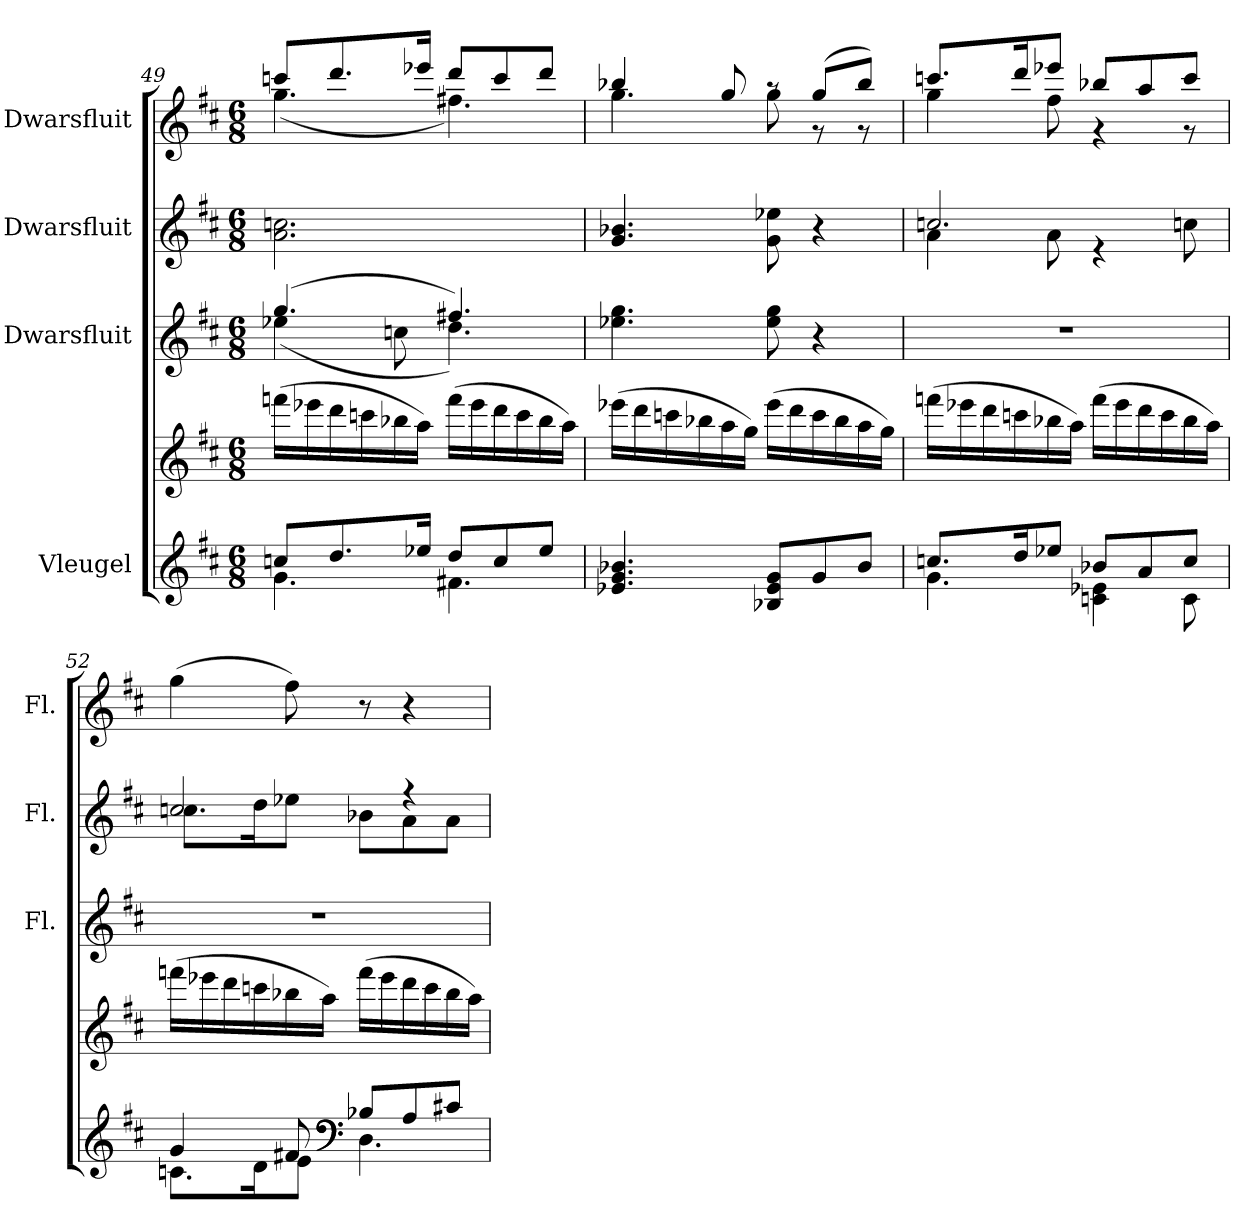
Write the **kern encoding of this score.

**kern	**kern	**kern	**kern	**kern
*part4	*part4	*part3	*part2	*part1
*staff5	*staff4	*staff3	*staff2	*staff1
*I"Vleugel	*	*I"Dwarsfluit	*I"Dwarsfluit	*I"Dwarsfluit
*	*	*I'Fl.	*I'Fl.	*I'Fl.
!!LO:LB:g=z
*clefG2	*clefG2	*clefG2	*clefG2	*clefG2
*k[f#c#]	*k[f#c#]	*k[f#c#]	*k[f#c#]	*k[f#c#]
*M6/8	*M6/8	*M6/8	*M6/8	*M6/8
=49	=49	=49	=49	=49
*^	*	*^	*	*^
8ccn/L	4.g\	(16fffn\LL	(4.gg/	(4ee-X\	2.a\ 2.ccn\	8cccn/L	(4.gg\
.	.	16eee-X\	.	.	.	.	.
8.dd/	.	16ddd\	.	.	.	8.ddd/	.
.	.	16cccn\	.	.	.	.	.
.	.	16bb-X\	.	8ccn\	.	.	.
16ee-X/Jk	.	16aa\JJ)	.	.	.	16eee-X/Jk	.
8dd/L	4.f#X\	(16fff\LL	4.ff#X/)	4.dd\)	.	8ddd/L	4.ff#X\)
.	.	16eee-\	.	.	.	.	.
8cc/	.	16ddd\	.	.	.	8ccc/	.
.	.	16ccc\	.	.	.	.	.
8ee-/J	.	16bb-\	.	.	.	8ddd/J	.
.	.	16aa\JJ)	.	.	.	.	.
*v	*v	*	*v	*v	*	*	*
=50	=50	=50	=50	=50	=50
4.e-X/ 4.g/ 4.b-X/	(16eee-X\LL	4.ee-X\ 4.gg\	4.g/ 4.b-X/	4bb-X/	4.gg\
.	16ddd\	.	.	.	.
.	16cccn\	.	.	.	.
.	16bb-X\	.	.	.	.
.	16aa\	.	.	8gg/	.
.	16gg\JJ)	.	.	.	.
8B-X/ 8e-/ 8g/L	(16eee-\LL	8ee-\ 8gg\	8g\ 8ee-X\	8raa	8gg\
.	16ddd\	.	.	.	.
8g/	16ccc\	4r	4r	(8gg/L	8r
.	16bb-\	.	.	.	.
8b-/J	16aa\	.	.	8bb-/J)	8r
.	16gg\JJ)	.	.	.	.
!!LO:PB:g=z	!!
=51	=51	=51	=51	=51	=51
*^	*	*	*^	*	*
8.ccn/L	4.g\	(16fffn\LL	2.r	2.ccn/	4a\	8.cccn/L	4gg\
.	.	16eee-X\	.	.	.	.	.
.	.	16ddd\	.	.	.	.	.
16dd/K	.	16cccn\	.	.	.	16ddd/K	.
8ee-X/J	.	16bb-X\	.	.	8a\	8eee-X/J	8ff#\
.	.	16aa\JJ)	.	.	.	.	.
8b-X/L	4cn\ 4e-X\	(16fff\LL	.	.	4r	8bb-X/L	4r
.	.	16eee-\	.	.	.	.	.
8a/	.	16ddd\	.	.	.	8aa/	.
.	.	16ccc\	.	.	.	.	.
8cc/J	8c\	16bb-\	.	.	8ccn\	8ccc/J	8r
.	.	16aa\JJ)	.	.	.	.	.
*	*	*	*	*	*	*v	*v
=52	=52	=52	=52	=52	=52	=52
4g/	8.cn\L	(16fffn\LL	2.r	2ccn/	8.cc\L	(4gg\
.	.	16eee-X\	.	.	.	.
.	.	16ddd\	.	.	.	.
.	16d\K	16cccn\	.	.	16dd\K	.
8f#X/	8e\J	16bb-X\	.	.	8ee-X\J	8ff#\)
.	.	16aa\JJ)	.	.	.	.
*clefF4	*	*	*	*	*	*
8B-X/L	4.D\	(16fff\LL	.	.	8b-X\L	8r
.	.	16eee-\	.	.	.	.
8A/	.	16ddd\	.	4r	8a\	4r
.	.	16ccc\	.	.	.	.
8c#X/J	.	16bb-\	.	.	8a\J	.
.	.	16aa\JJ)	.	.	.	.
*v	*v	*	*	*v	*v	*
=	=	=	=	=
*-	*-	*-	*-	*-
